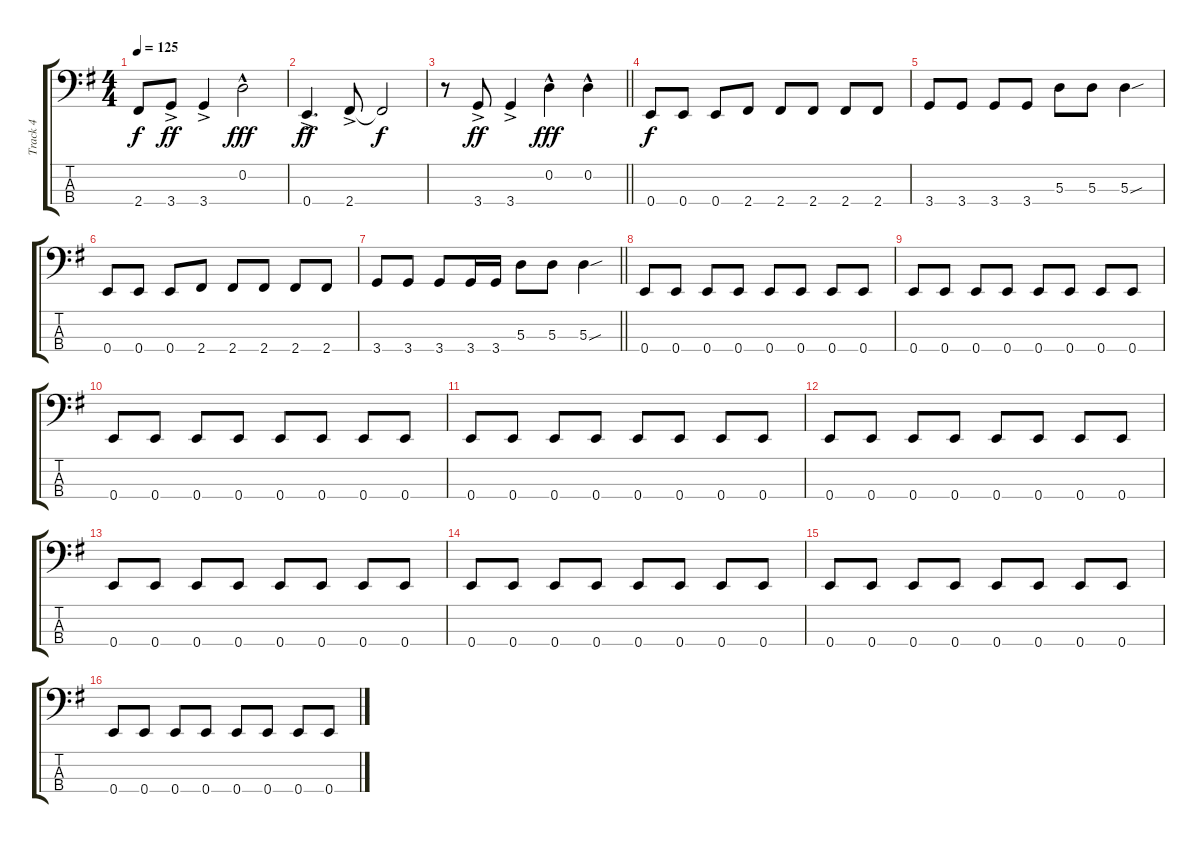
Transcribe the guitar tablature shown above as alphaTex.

\track ("Track 4" "Track 4") {instrument electricbasspick}
\staff {score tabs}
\tuning (G2 D2 A1 E1) {hide}
\ts (4 4)
\tempo 125
\clef f4
\ks g
2.4{t}.8{dy f} 3.4{ac}.8{dy ff} 3.4{ac}.4 0.2{hac}.2{dy fff} |
0.4{ac}.4{d dy ff} 2.4{ac}.8 2.4{t}.2{dy f} |
\barLineRight lightlight
r.8 3.4{ac}.8{dy ff} 3.4{ac}.4 0.2{hac}.4{dy fff} 0.2{hac}.4 |
0.4.8{dy f} 0.4.8 0.4.8 2.4.8 2.4.8 2.4.8 2.4.8 2.4.8 |
3.4.8 3.4.8 3.4.8 3.4.8 5.3.8 5.3.8 5.3{sou}.4 |
0.4.8 0.4.8 0.4.8 2.4.8 2.4.8 2.4.8 2.4.8 2.4.8 |
\barLineRight lightlight
3.4.8 3.4.8 3.4.8 3.4.16 3.4.16 5.3.8 5.3.8 5.3{sou}.4 |
0.4.8 0.4.8 0.4.8 0.4.8 0.4.8 0.4.8 0.4.8 0.4.8 |
0.4.8 0.4.8 0.4.8 0.4.8 0.4.8 0.4.8 0.4.8 0.4.8 |
0.4.8 0.4.8 0.4.8 0.4.8 0.4.8 0.4.8 0.4.8 0.4.8 |
0.4.8 0.4.8 0.4.8 0.4.8 0.4.8 0.4.8 0.4.8 0.4.8 |
0.4.8 0.4.8 0.4.8 0.4.8 0.4.8 0.4.8 0.4.8 0.4.8 |
0.4.8 0.4.8 0.4.8 0.4.8 0.4.8 0.4.8 0.4.8 0.4.8 |
0.4.8 0.4.8 0.4.8 0.4.8 0.4.8 0.4.8 0.4.8 0.4.8 |
0.4.8 0.4.8 0.4.8 0.4.8 0.4.8 0.4.8 0.4.8 0.4.8 |
0.4.8 0.4.8 0.4.8 0.4.8 0.4.8 0.4.8 0.4.8 0.4.8
